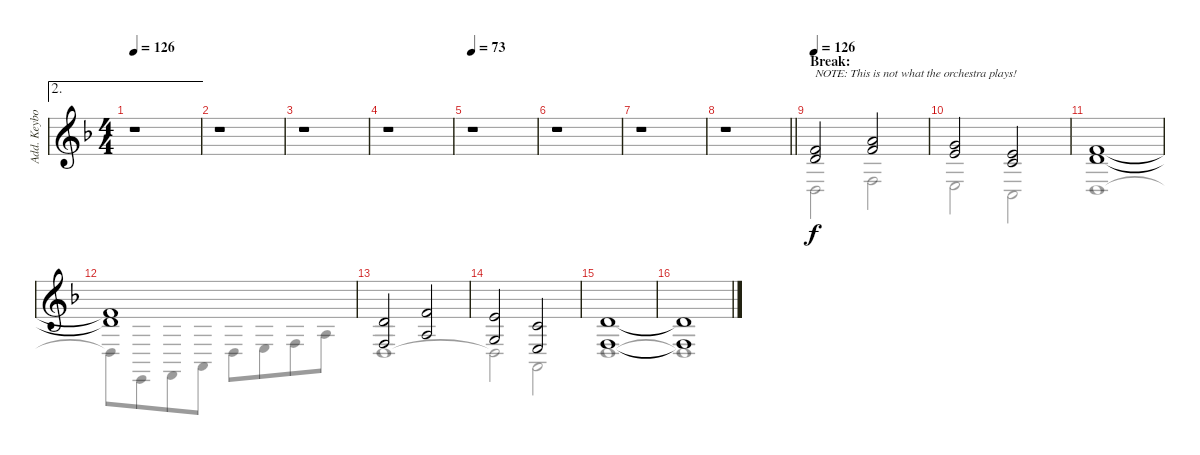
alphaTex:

\track ("Add. Keyboards" "Add. Keybo") {instrument stringensemble1}
\staff {score}
\tuning (E4 B3 G3 D3 A2 E2) {hide}
\voice
\ae 2
\ts (4 4)
\section ("" "")
\tempo 126
\clef g2
\ks dminor
r.1{dy f} |
r.1 |
r.1 |
r.1 |
\tempo 73
r.1 |
r.1 |
r.1 |
\barLineRight lightlight
r.1 |
\section ("" "Break:")
\tempo 126
(1.1 3.2).2{txt "NOTE: This is not what the orchestra plays!"} (1.1 10.2).2 |
(0.1 8.2).2 (0.1 1.2).2 |
(1.1 3.2).1 |
(1.1{t} 3.2{t}).1 |
(3.2 3.4).2 (1.1 2.3).2 |
(0.1 0.3).2 (1.2 2.4).2 |
(3.2 3.4).1 |
(3.2{t} 3.4{t}).1
\voice
\clef g2
\ottava regular
\simile none
\ks dminor
|
|
|
|
|
|
|
\barLineRight lightlight
|
0.4.2 3.4.2 |
2.4.2 3.5.2 |
0.4.1 |
0.4{t}.8{beam Down} 0.6.8{beam Down beam merge} 1.6.8{beam Down} 0.5.8{beam Down} 0.4.8{beam Down} 2.4.8{beam Down beam merge} 3.4.8{beam Down} 2.3.8{beam Down} |
0.4.1 |
0.4{t}.2 0.5.2 |
0.4.1 |
0.4{t}.1
